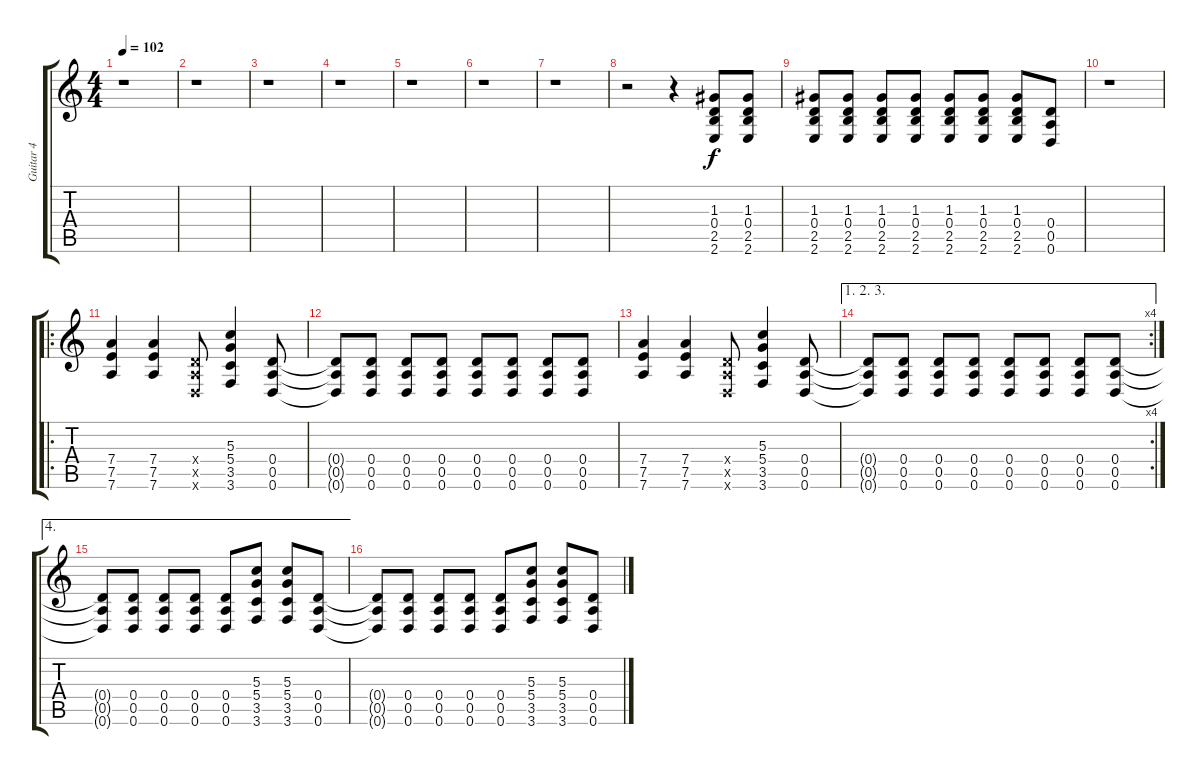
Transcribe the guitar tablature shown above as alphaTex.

\track ("Guitar 4" "Guitar 4") {instrument distortionguitar}
\staff {score tabs}
\tuning (E4 B3 G3 D3 A2 D2) {hide}
\ts (4 4)
\tempo 102
\clef g2
\ks c
r.1{dy f} |
r.1 |
r.1 |
r.1 |
r.1 |
r.1 |
r.1 |
r.2 r.4 (1.3 0.4 2.5 2.6).8 (1.3 0.4 2.5 2.6).8 |
(1.3 0.4 2.5 2.6).8 (1.3 0.4 2.5 2.6).8 (1.3 0.4 2.5 2.6).8 (1.3 0.4 2.5 2.6).8 (1.3 0.4 2.5 2.6).8 (1.3 0.4 2.5 2.6).8 (1.3 0.4 2.5 2.6).8 (0.4 0.5 0.6).8 |
r.1 |
\ro
(7.4 7.5 7.6).4 (7.4 7.5 7.6).4 (0.4{x} 0.5{x} 0.6{x}).8 (5.3 5.4 3.5 3.6).4 (0.4 0.5 0.6).8 |
(0.4{t} 0.5{t} 0.6{t}).8 (0.4 0.5 0.6).8 (0.4 0.5 0.6).8 (0.4 0.5 0.6).8 (0.4 0.5 0.6).8 (0.4 0.5 0.6).8 (0.4 0.5 0.6).8 (0.4 0.5 0.6).8 |
(7.4 7.5 7.6).4 (7.4 7.5 7.6).4 (0.4{x} 0.5{x} 0.6{x}).8 (5.3 5.4 3.5 3.6).4 (0.4 0.5 0.6).8 |
\ae (1 2 3)
\rc 4
(0.4{t} 0.5{t} 0.6{t}).8 (0.4 0.5 0.6).8 (0.4 0.5 0.6).8 (0.4 0.5 0.6).8 (0.4 0.5 0.6).8 (0.4 0.5 0.6).8 (0.4 0.5 0.6).8 (0.4 0.5 0.6).8 |
\ae 4
(0.4{t} 0.5{t} 0.6{t}).8 (0.4 0.5 0.6).8 (0.4 0.5 0.6).8 (0.4 0.5 0.6).8 (0.4 0.5 0.6).8 (5.3 5.4 3.5 3.6).8 (5.3 5.4 3.5 3.6).8 (0.4 0.5 0.6).8 |
(0.4{t} 0.5{t} 0.6{t}).8 (0.4 0.5 0.6).8 (0.4 0.5 0.6).8 (0.4 0.5 0.6).8 (0.4 0.5 0.6).8 (5.3 5.4 3.5 3.6).8 (5.3 5.4 3.5 3.6).8 (0.4 0.5 0.6).8
